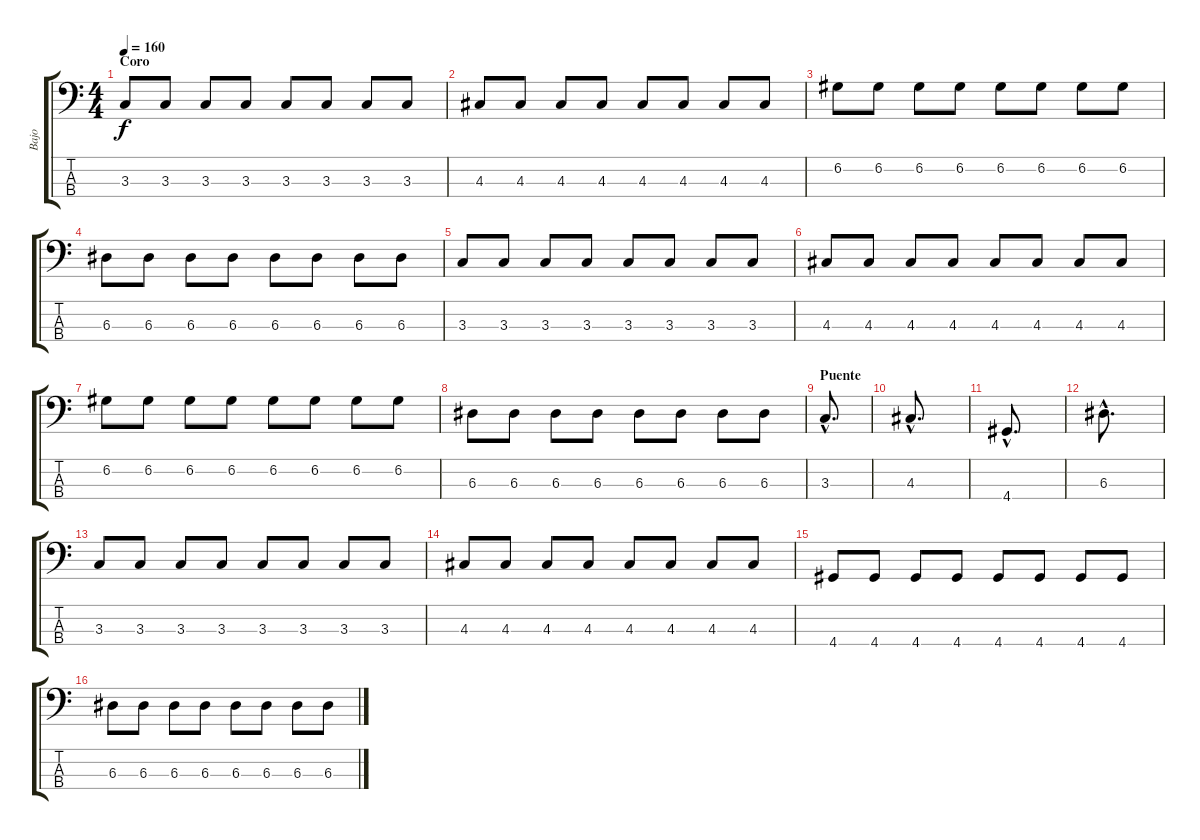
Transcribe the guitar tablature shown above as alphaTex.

\track ("Bajo" "Bajo") {instrument electricbasspick}
\staff {score tabs}
\tuning (G2 D2 A1 E1) {hide}
\ts (4 4)
\section ("" "Coro")
\tempo 160
\clef f4
\ks c
3.3.8{dy f} 3.3.8 3.3.8 3.3.8 3.3.8 3.3.8 3.3.8 3.3.8 |
4.3.8 4.3.8 4.3.8 4.3.8 4.3.8 4.3.8 4.3.8 4.3.8 |
6.2.8 6.2.8 6.2.8 6.2.8 6.2.8 6.2.8 6.2.8 6.2.8 |
6.3.8 6.3.8 6.3.8 6.3.8 6.3.8 6.3.8 6.3.8 6.3.8 |
3.3.8 3.3.8 3.3.8 3.3.8 3.3.8 3.3.8 3.3.8 3.3.8 |
4.3.8 4.3.8 4.3.8 4.3.8 4.3.8 4.3.8 4.3.8 4.3.8 |
6.2.8 6.2.8 6.2.8 6.2.8 6.2.8 6.2.8 6.2.8 6.2.8 |
6.3.8 6.3.8 6.3.8 6.3.8 6.3.8 6.3.8 6.3.8 6.3.8 |
\section ("" "Puente")
3.3{hac}.8{d} |
4.3{hac}.8{d} |
4.4{hac}.8{d} |
6.3{hac}.8{d} |
3.3.8 3.3.8 3.3.8 3.3.8 3.3.8 3.3.8 3.3.8 3.3.8 |
4.3.8 4.3.8 4.3.8 4.3.8 4.3.8 4.3.8 4.3.8 4.3.8 |
4.4.8 4.4.8 4.4.8 4.4.8 4.4.8 4.4.8 4.4.8 4.4.8 |
6.3.8 6.3.8 6.3.8 6.3.8 6.3.8 6.3.8 6.3.8 6.3.8
